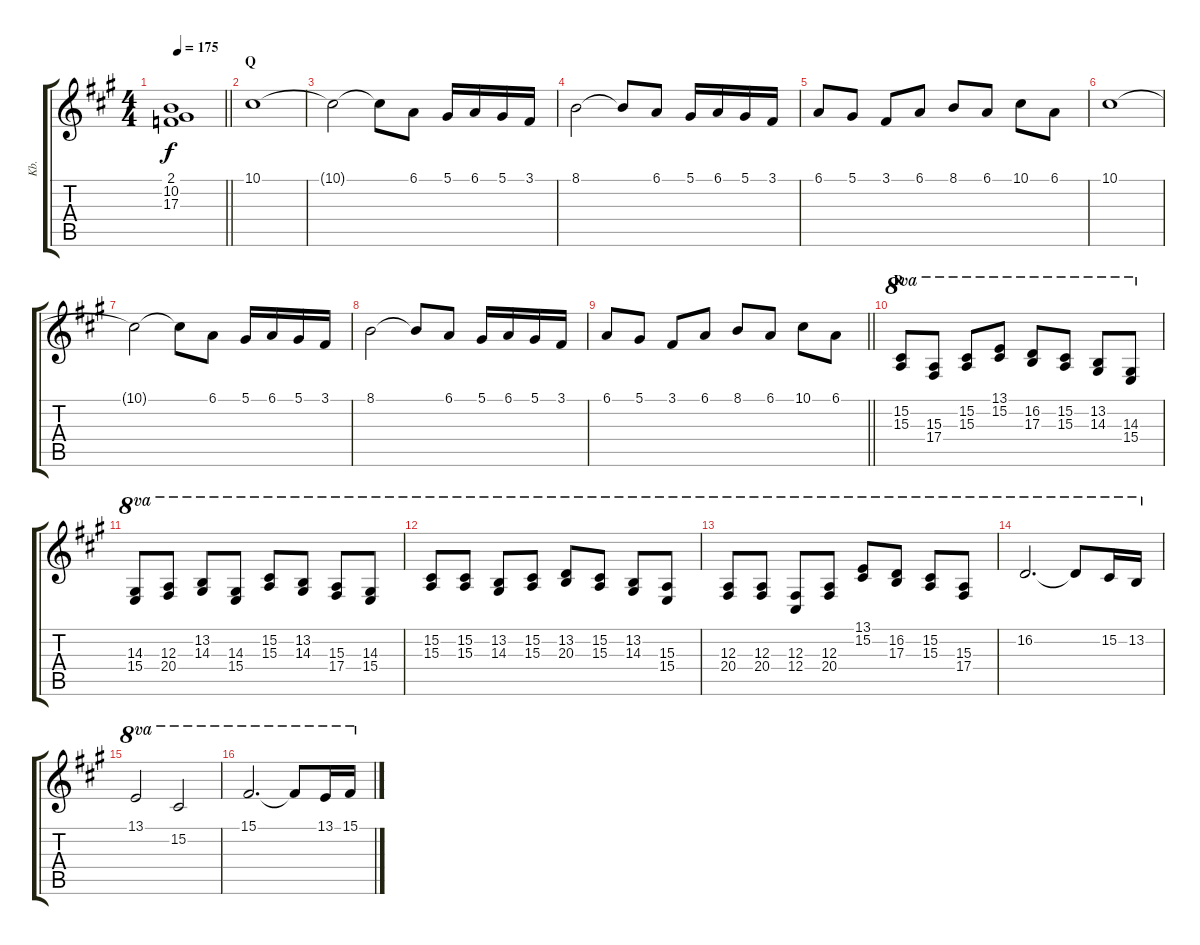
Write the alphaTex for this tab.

\track ("Kb." "Kb.") {instrument stringensemble1}
\staff {score tabs}
\tuning (Eb4 Bb3 Gb3 Db3 Ab2 Db2) {hide}
\ts (4 4)
\tempo 175
\clef g2
\barLineRight lightlight
\ks f#minor
(2.1 10.2 17.3).1{dy f} |
\section ("" "Q")
10.1.1 |
10.1{t}.2 10.1{t}.8 6.1.8 5.1.16 6.1.16 5.1.16 3.1.16 |
8.1.2 8.1{t}.8 6.1.8 5.1.16 6.1.16 5.1.16 3.1.16 |
6.1.8 5.1.8 3.1.8 6.1.8 8.1.8 6.1.8 10.1.8 6.1.8 |
10.1.1 |
10.1{t}.2 10.1{t}.8 6.1.8 5.1.16 6.1.16 5.1.16 3.1.16 |
8.1.2 8.1{t}.8 6.1.8 5.1.16 6.1.16 5.1.16 3.1.16 |
\barLineRight lightlight
6.1.8 5.1.8 3.1.8 6.1.8 8.1.8 6.1.8 10.1.8 6.1.8 |
\section ("" "R")
(15.2 15.3).8{ot 8va} (15.3 17.4).8{ot 8va} (15.2 15.3).8{ot 8va} (13.1 15.2).8{ot 8va} (16.2 17.3).8{ot 8va} (15.2 15.3).8{ot 8va} (13.2 14.3).8{ot 8va} (14.3 15.4).8{ot 8va} |
(14.3 15.4).8{ot 8va} (12.3 20.4).8{ot 8va} (13.2 14.3).8{ot 8va} (14.3 15.4).8{ot 8va} (15.2 15.3).8{ot 8va} (13.2 14.3).8{ot 8va} (15.3 17.4).8{ot 8va} (14.3 15.4).8{ot 8va} |
(15.2 15.3).8{ot 8va} (15.2 15.3).8{ot 8va} (13.2 14.3).8{ot 8va} (15.2 15.3).8{ot 8va} (13.2 20.3).8{ot 8va} (15.2 15.3).8{ot 8va} (13.2 14.3).8{ot 8va} (15.3 15.4).8{ot 8va} |
(12.3 20.4).8{ot 8va} (12.3 20.4).8{ot 8va} (12.3 12.4).8{ot 8va} (12.3 20.4).8{ot 8va} (13.1 15.2).8{ot 8va} (16.2 17.3).8{ot 8va} (15.2 15.3).8{ot 8va} (15.3 17.4).8{ot 8va} |
16.2.2{d ot 8va} 16.2{t}.8{ot 8va} 15.2.16{ot 8va} 13.2.16{ot 8va} |
13.1.2{ot 8va} 15.2.2{ot 8va} |
15.1.2{d ot 8va} 15.1{t}.8{ot 8va} 13.1.16{ot 8va} 15.1.16{ot 8va}
